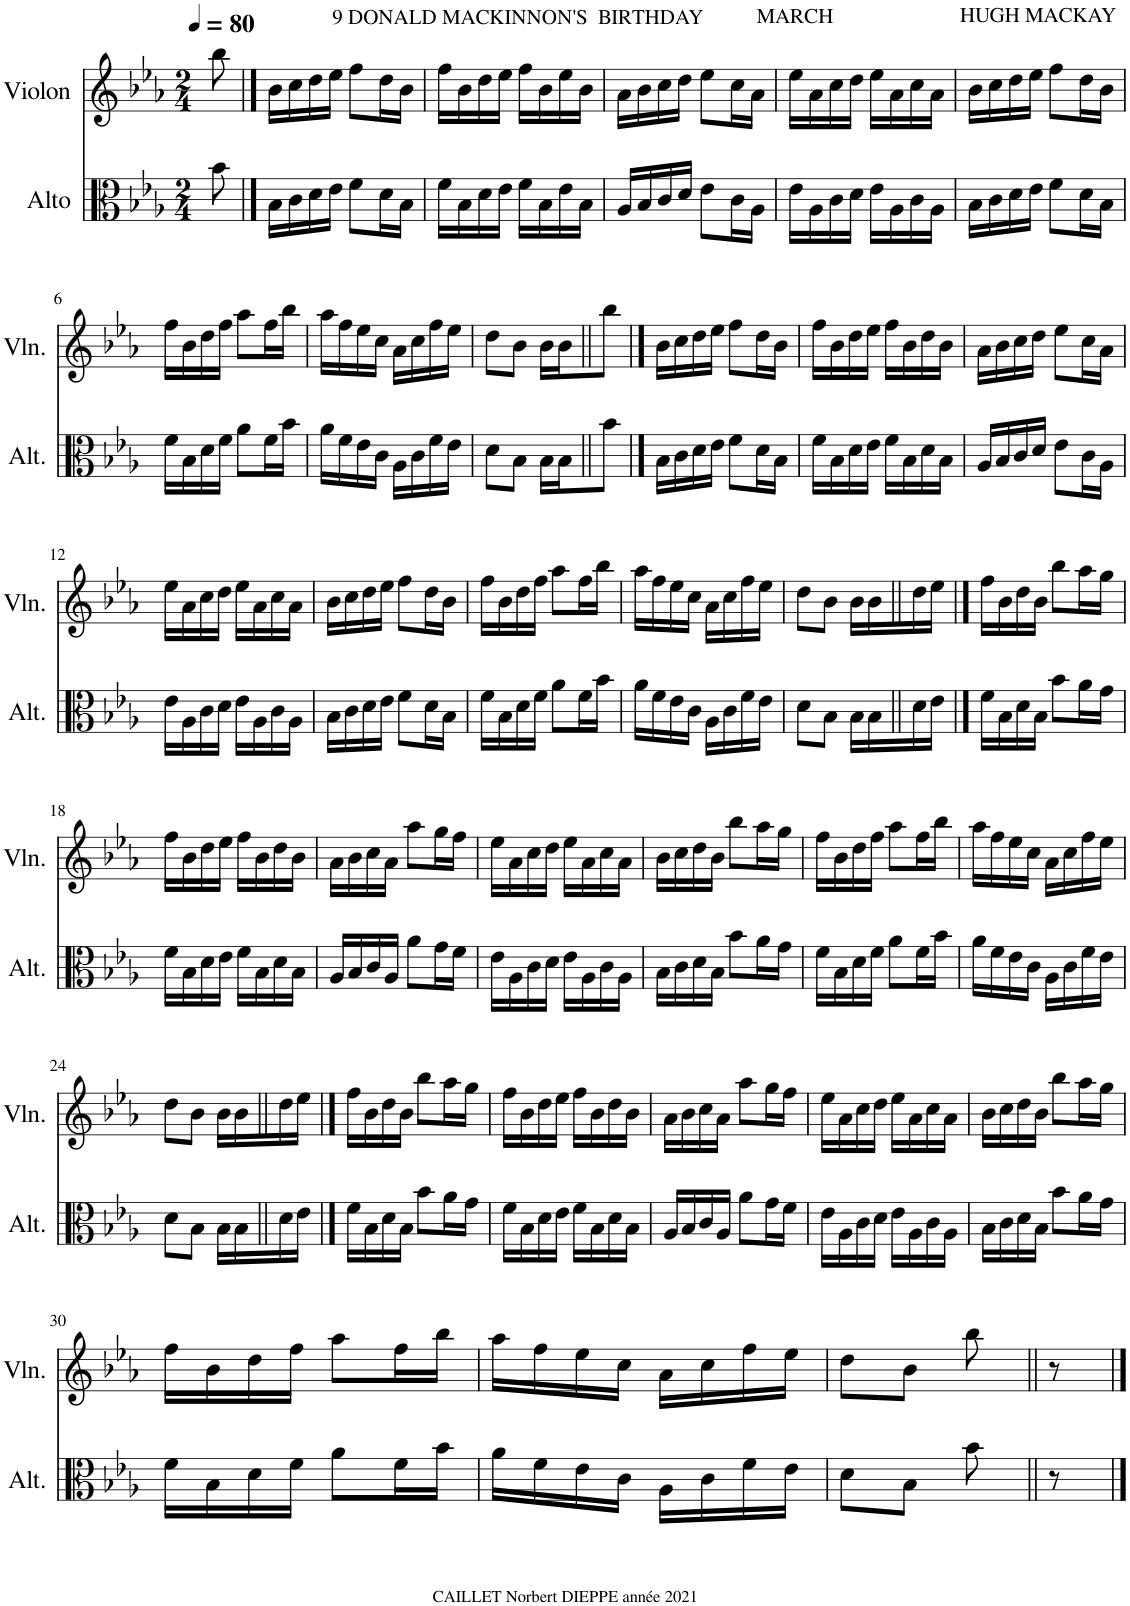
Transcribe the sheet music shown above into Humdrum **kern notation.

**kern	**kern
*part2	*part1
*staff2	*staff1
*I"Alto	*I"Violon
*I'Alt.	*I'Vln.
*clefC3	*clefG2
*k[b-e-a-]	*k[b-e-a-]
*M2/4	*M2/4
=	=
8b-\	8bb-\
==1	==1
*	*MM80
16B-\LL	16b-\LL
16c\	16cc\
16d\	16dd\
16e-\JJ	16ee-\JJ
8f\L	8ff\L
16d\L	16dd\L
16B-\JJ	16b-\JJ
=2	=2
!	!LO:TX:a:t=9 DONALD MACKINNON'S  BIRTHDAY
16f\LL	16ff\LL
16B-\	16b-\
16d\	16dd\
16e-\JJ	16ee-\JJ
16f\LL	16ff\LL
16B-\	16b-\
16e-\	16ee-\
16B-\JJ	16b-\JJ
=3	=3
16A-/LL	16a-\LL
16B-/	16b-\
16c/	16cc\
16d/JJ	16dd\JJ
8e-\L	8ee-\L
16c\L	16cc\L
16A-\JJ	16a-\JJ
=4	=4
!	!LO:TX:a:t=MARCH
!	!LO:TX:a:t=HUGH MACKAY
16e-\LL	16ee-\LL
16A-\	16a-\
16c\	16cc\
16d\JJ	16dd\JJ
16e-\LL	16ee-\LL
16A-\	16a-\
16c\	16cc\
16A-\JJ	16a-\JJ
=5	=5
16B-\LL	16b-\LL
16c\	16cc\
16d\	16dd\
16e-\JJ	16ee-\JJ
8f\L	8ff\L
16d\L	16dd\L
16B-\JJ	16b-\JJ
!!LO:LB:g=z
=6	=6
16f\LL	16ff\LL
16B-\	16b-\
16d\	16dd\
16f\JJ	16ff\JJ
8a-\L	8aa-\L
16f\L	16ff\L
16b-\JJ	16bb-\JJ
=7	=7
16a-\LL	16aa-\LL
16f\	16ff\
16e-\	16ee-\
16c\JJ	16cc\JJ
16A-\LL	16a-\LL
16c\	16cc\
16f\	16ff\
16e-\JJ	16ee-\JJ
=8	=8
8d\L	8dd\L
8B-\J	8b-\J
16B-\LL	16b-\LL
16B-\J	16b-\J
8b-\J	8bb-\J
==9	==9
16B-\LL	16b-\LL
16c\	16cc\
16d\	16dd\
16e-\JJ	16ee-\JJ
8f\L	8ff\L
16d\L	16dd\L
16B-\JJ	16b-\JJ
=10	=10
16f\LL	16ff\LL
16B-\	16b-\
16d\	16dd\
16e-\JJ	16ee-\JJ
16f\LL	16ff\LL
16B-\	16b-\
16d\	16dd\
16B-\JJ	16b-\JJ
=11	=11
16A-/LL	16a-\LL
16B-/	16b-\
16c/	16cc\
16d/JJ	16dd\JJ
8e-\L	8ee-\L
16c\L	16cc\L
16A-\JJ	16a-\JJ
!!LO:LB:g=z
=12	=12
16e-\LL	16ee-\LL
16A-\	16a-\
16c\	16cc\
16d\JJ	16dd\JJ
16e-\LL	16ee-\LL
16A-\	16a-\
16c\	16cc\
16A-\JJ	16a-\JJ
=13	=13
16B-\LL	16b-\LL
16c\	16cc\
16d\	16dd\
16e-\JJ	16ee-\JJ
8f\L	8ff\L
16d\L	16dd\L
16B-\JJ	16b-\JJ
=14	=14
16f\LL	16ff\LL
16B-\	16b-\
16d\	16dd\
16f\JJ	16ff\JJ
8a-\L	8aa-\L
16f\L	16ff\L
16b-\JJ	16bb-\JJ
=15	=15
16a-\LL	16aa-\LL
16f\	16ff\
16e-\	16ee-\
16c\JJ	16cc\JJ
16A-\LL	16a-\LL
16c\	16cc\
16f\	16ff\
16e-\JJ	16ee-\JJ
=16	=16
8d\L	8dd\L
8B-\J	8b-\J
16B-\LL	16b-\LL
16B-\	16b-\
16d\	16dd\
16e-\JJ	16ee-\JJ
==17	==17
16f\LL	16ff\LL
16B-\	16b-\
16d\	16dd\
16B-\JJ	16b-\JJ
8b-\L	8bb-\L
16a-\L	16aa-\L
16g\JJ	16gg\JJ
!!LO:LB:g=z
=18	=18
16f\LL	16ff\LL
16B-\	16b-\
16d\	16dd\
16e-\JJ	16ee-\JJ
16f\LL	16ff\LL
16B-\	16b-\
16d\	16dd\
16B-\JJ	16b-\JJ
=19	=19
16A-/LL	16a-\LL
16B-/	16b-\
16c/	16cc\
16A-/JJ	16a-\JJ
8a-\L	8aa-\L
16g\L	16gg\L
16f\JJ	16ff\JJ
=20	=20
16e-\LL	16ee-\LL
16A-\	16a-\
16c\	16cc\
16d\JJ	16dd\JJ
16e-\LL	16ee-\LL
16A-\	16a-\
16c\	16cc\
16A-\JJ	16a-\JJ
=21	=21
16B-\LL	16b-\LL
16c\	16cc\
16d\	16dd\
16B-\JJ	16b-\JJ
8b-\L	8bb-\L
16a-\L	16aa-\L
16g\JJ	16gg\JJ
=22	=22
16f\LL	16ff\LL
16B-\	16b-\
16d\	16dd\
16f\JJ	16ff\JJ
8a-\L	8aa-\L
16f\L	16ff\L
16b-\JJ	16bb-\JJ
=23	=23
16a-\LL	16aa-\LL
16f\	16ff\
16e-\	16ee-\
16c\JJ	16cc\JJ
16A-\LL	16a-\LL
16c\	16cc\
16f\	16ff\
16e-\JJ	16ee-\JJ
!!LO:LB:g=z
=24	=24
8d\L	8dd\L
8B-\J	8b-\J
16B-\LL	16b-\LL
16B-\	16b-\
16d\	16dd\
16e-\JJ	16ee-\JJ
==25	==25
16f\LL	16ff\LL
16B-\	16b-\
16d\	16dd\
16B-\JJ	16b-\JJ
8b-\L	8bb-\L
16a-\L	16aa-\L
16g\JJ	16gg\JJ
=26	=26
16f\LL	16ff\LL
16B-\	16b-\
16d\	16dd\
16e-\JJ	16ee-\JJ
16f\LL	16ff\LL
16B-\	16b-\
16d\	16dd\
16B-\JJ	16b-\JJ
=27	=27
16A-/LL	16a-\LL
16B-/	16b-\
16c/	16cc\
16A-/JJ	16a-\JJ
8a-\L	8aa-\L
16g\L	16gg\L
16f\JJ	16ff\JJ
=28	=28
16e-\LL	16ee-\LL
16A-\	16a-\
16c\	16cc\
16d\JJ	16dd\JJ
16e-\LL	16ee-\LL
16A-\	16a-\
16c\	16cc\
16A-\JJ	16a-\JJ
=29	=29
16B-\LL	16b-\LL
16c\	16cc\
16d\	16dd\
16B-\JJ	16b-\JJ
8b-\L	8bb-\L
16a-\L	16aa-\L
16g\JJ	16gg\JJ
!!LO:LB:g=z
=30	=30
16f\LL	16ff\LL
16B-\	16b-\
16d\	16dd\
16f\JJ	16ff\JJ
8a-\L	8aa-\L
16f\L	16ff\L
16b-\JJ	16bb-\JJ
=31	=31
16a-\LL	16aa-\LL
16f\	16ff\
16e-\	16ee-\
16c\JJ	16cc\JJ
16A-\LL	16a-\LL
16c\	16cc\
16f\	16ff\
16e-\JJ	16ee-\JJ
=32	=32
8d\L	8dd\L
8B-\J	8b-\J
8b-\	8bb-\
8r	8r
==	==
*-	*-
